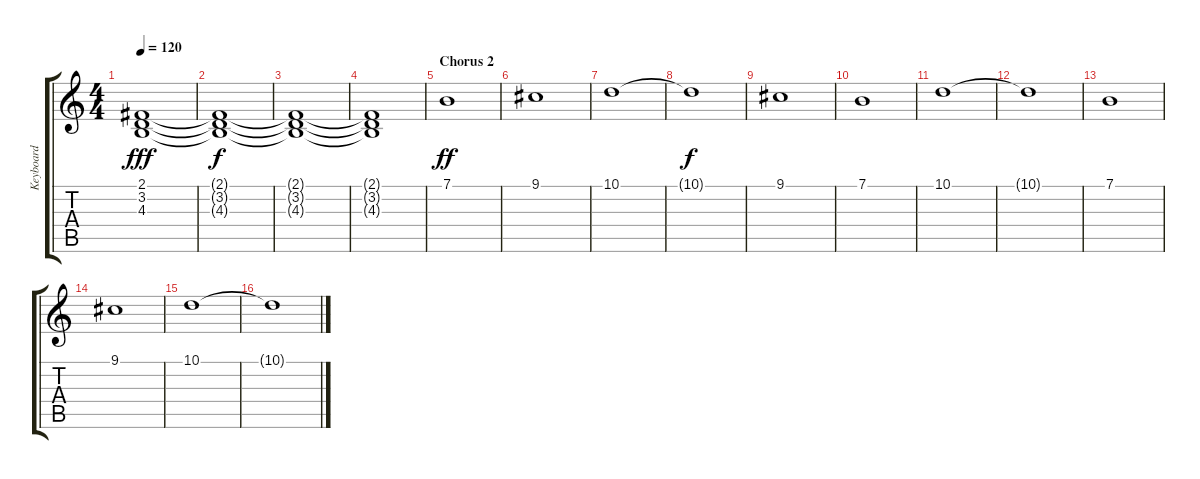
\track ("Keyboard" "Keyboard") {instrument stringensemble2}
\staff {score tabs}
\tuning (E4 B3 G3 D3 A2 E2) {hide}
\ts (4 4)
\tempo 120
\clef g2
\ks c
(2.1 3.2 4.3).1{dy fff} |
(2.1{t} 3.2{t} 4.3{t}).1{dy f} |
(2.1{t} 3.2{t} 4.3{t}).1 |
(2.1{t} 3.2{t} 4.3{t}).1 |
\section ("" "Chorus 2")
7.1.1{dy ff instrument stringensemble2} |
9.1.1 |
10.1.1 |
10.1{t}.1{dy f} |
9.1.1 |
7.1.1 |
10.1.1 |
10.1{t}.1 |
7.1.1 |
9.1.1 |
10.1.1 |
10.1{t}.1
